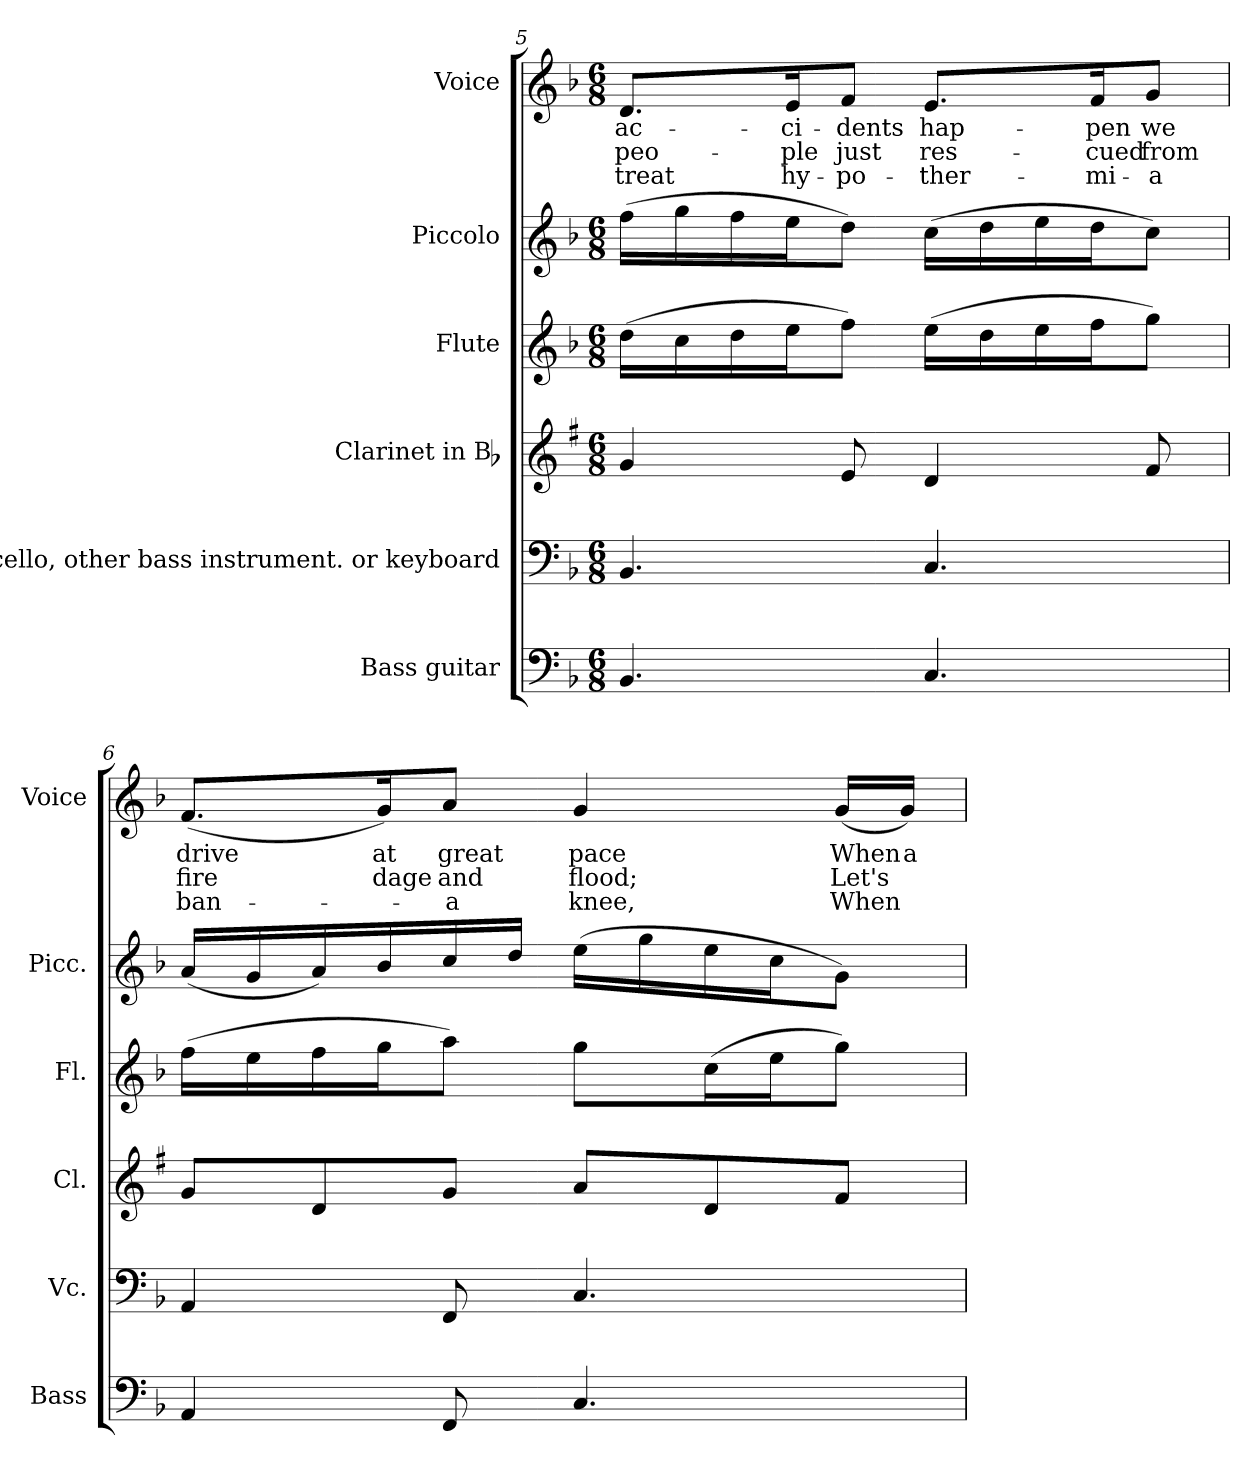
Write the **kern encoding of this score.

**kern	**kern	**kern	**kern	**kern	**kern	**text	**text	**text
*part6	*part5	*part4	*part3	*part2	*part1	*part1	*part1	*part1
*staff6	*staff5	*staff4	*staff3	*staff2	*staff1	*staff1	*staff1	*staff1
*I"Bass guitar	*I"Violoncello,  other bass instrument. or keyboard	*I"Clarinet in Bb	*I"Flute	*I"Piccolo	*I"Voice	*	*	*
*I'Bass	*I'Vc.	*I'Cl.	*I'Fl.	*I'Picc.	*I'Voice	*	*	*
*clefF4	*clefF4	*clefG2	*clefG2	*clefG2	*clefG2	*	*	*
*ITrd7c12	*	*ITrd1c2	*	*ITrd-7c-12	*	*	*	*
*k[b-]	*k[b-]	*k[b-]	*k[b-]	*k[b-]	*k[b-]	*	*	*
*F:	*F:	*F:	*F:	*F:	*F:	*	*	*
*M6/8	*M6/8	*M6/8	*M6/8	*M6/8	*M6/8	*	*	*
=5	=5	=5	=5	=5	=5	=5	=5	=5
!	!	!	!	!	!	!LO:LY:b:color=#000000	!LO:LY:b:color=#000000	!LO:LY:b:color=#000000
4.BBB-i/	4.BB-i/	4fi/	(16ddi\LL	(16fffi\LL	8.di/L	ac-	peo-	treat
.	.	.	16cci\	16gggi\	.	.	.	.
.	.	.	16ddi\	16fffi\	.	.	.	.
!	!	!	!	!	!	!LO:LY:b:color=#000000	!LO:LY:b:color=#000000	!LO:LY:b:color=#000000
.	.	.	16eei\J	16eeei\J	16ei/k	-ci-	-ple	hy-
!	!	!	!	!	!	!LO:LY:b:color=#000000	!LO:LY:b:color=#000000	!LO:LY:b:color=#000000
.	.	8di/	8ffi\J)	8dddi\J)	8fi/J	-dents	just	-po-
!	!	!	!	!	!	!LO:LY:b:color=#000000	!LO:LY:b:color=#000000	!LO:LY:b:color=#000000
4.CCi/	4.Ci/	4ci/	(16eei\LL	(16ccci\LL	8.ei/L	hap-	res-	-ther-
.	.	.	16ddi\	16dddi\	.	.	.	.
.	.	.	16eei\	16eeei\	.	.	.	.
!	!	!	!	!	!	!LO:LY:b:color=#000000	!LO:LY:b:color=#000000	!LO:LY:b:color=#000000
.	.	.	16ffi\J	16dddi\J	16fi/k	-pen	-cued	-mi-
!	!	!	!	!	!	!LO:LY:b:color=#000000	!LO:LY:b:color=#000000	!LO:LY:b:color=#000000
.	.	8ei/	8ggi\J)	8ccci\J)	8gi/J	we	from	-a
=6	=6	=6	=6	=6	=6	=6	=6	=6
!	!	!	!	!	!	!LO:LY:b:color=#000000	!LO:LY:b:color=#000000	!LO:LY:b:color=#000000
4AAAi/	4AAi/	8fi/L	(16ffi\LL	(16aai/LL	(8.fi/L	drive	fire	ban-
.	.	.	16eei\	16ggi/	.	.	.	.
.	.	8ci/	16ffi\	16aai/)	.	.	.	.
!	!	!	!	!	!	!LO:LY:b:color=#000000	!LO:LY:b:color=#000000	!
.	.	.	16ggi\J	16bb-i/	16gi/k)	at	-dage	.
!	!	!	!	!	!	!LO:LY:b:color=#000000	!LO:LY:b:color=#000000	!LO:LY:b:color=#000000
8FFFi/	8FFi/	8fi/J	8aai\J)	16ccci/	8ai/J	great	and	a
.	.	.	.	16dddi/JJ	.	.	.	.
!	!	!	!	!	!	!LO:LY:b:color=#000000	!LO:LY:b:color=#000000	!LO:LY:b:color=#000000
4.CCi/	4.Ci/	8gi/L	8ggi\L	(16eeei\LL	4gi/	pace	flood;	knee,
.	.	.	.	16gggi\	.	.	.	.
.	.	8ci/	(16cci\L	16eeei\	.	.	.	.
.	.	.	16eei\J	16ccci\J	.	.	.	.
!	!	!	!	!	!	!LO:LY:b:color=#000000	!LO:LY:b:color=#000000	!LO:LY:b:color=#000000
.	.	8ei/J	8ggi\J)	8ggi\J)	(16gi/LL	When	Let's	When
!	!	!	!	!	!	!LO:LY:b:color=#000000	!	!
.	.	.	.	.	16gi/JJ)	a	.	.
=	=	=	=	=	=	=	=	=
*-	*-	*-	*-	*-	*-	*-	*-	*-
